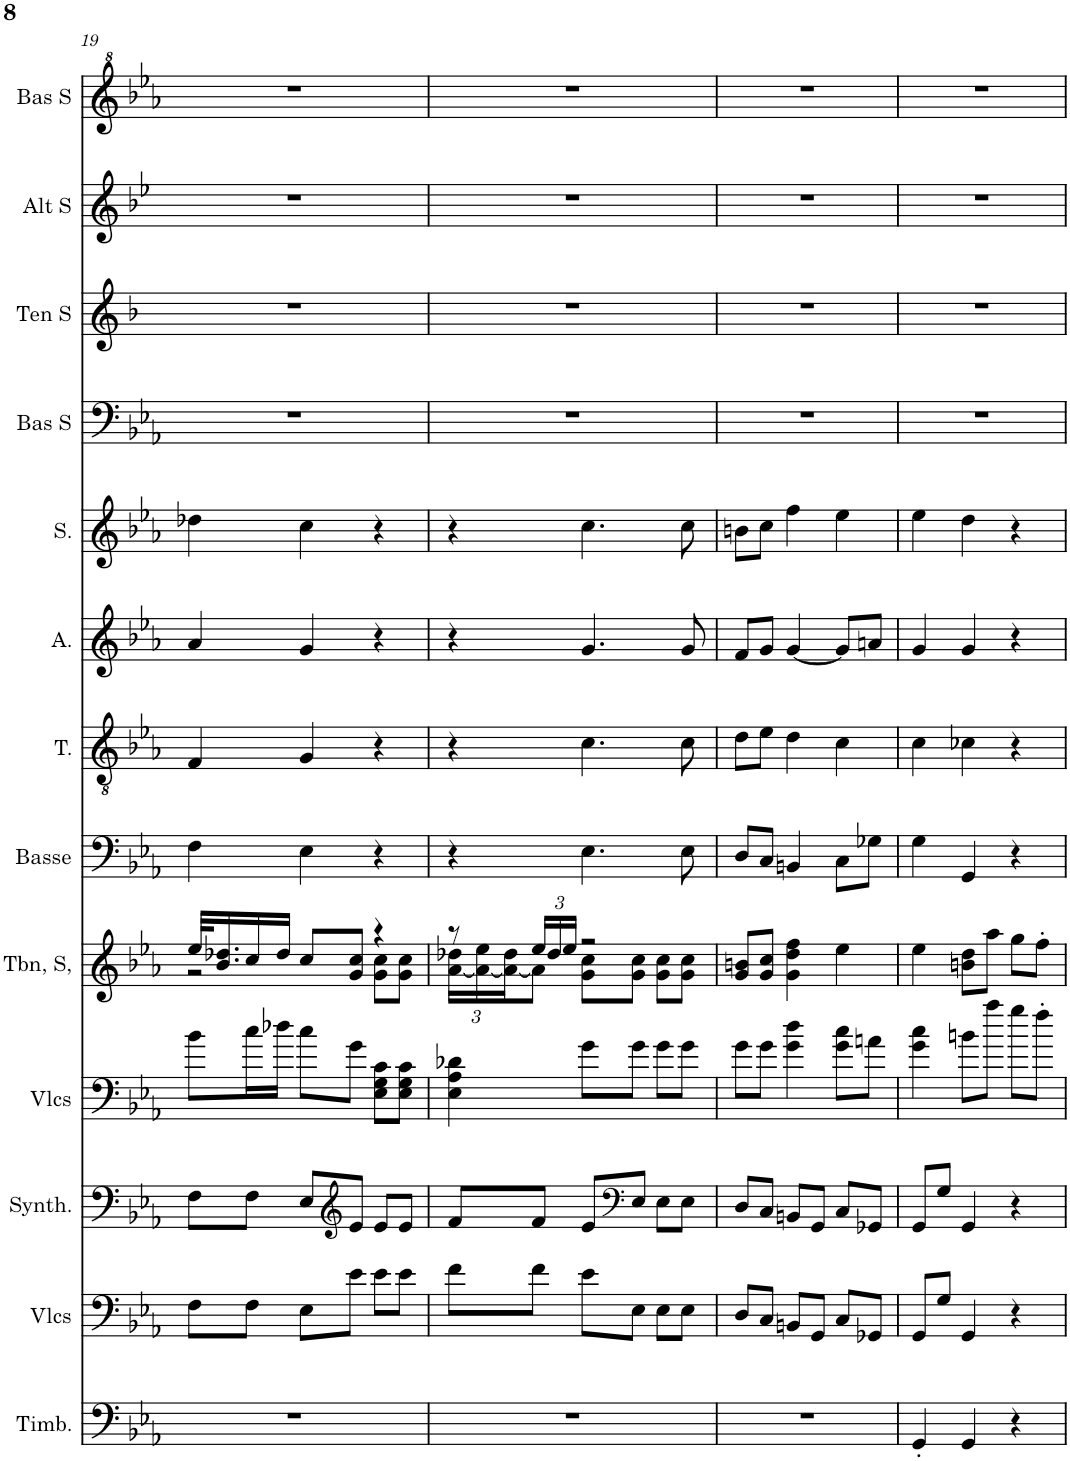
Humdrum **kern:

**kern	**kern	**kern	**kern	**kern	**kern	**kern	**kern	**kern	**kern	**kern	**kern	**kern
*part13	*part12	*part11	*part10	*part9	*part8	*part7	*part6	*part5	*part4	*part3	*part2	*part1
*staff13	*staff12	*staff11	*staff10	*staff9	*staff8	*staff7	*staff6	*staff5	*staff4	*staff3	*staff2	*staff1
*I"Timbales, Staff-1	*I"Violoncelles, D'Bass/Strings, etc	*I"Synthétiseur d'instruments à cordes, Synth strings, etc	*I"Violoncelles, Synth strings 2	*I"Trombone Soprano, 1st violins	*I"Basse	*I"Ténor	*I"Alto	*I"Soprano	*I"Basse Solo	*I"Tenor Solo	*I"Alto Solo	*I"Soprano Solo
*I'Timb.	*I'Vlcs	*I'Synth.	*I'Vlcs	*I'Tbn, S,	*I'Basse	*I'T.	*I'A.	*I'S.	*I'Bas S	*I'Ten S	*I'Alt S	*
!!LO:PB:g=z
*clefF4	*clefF4	*clefF4	*clefF4	*clefG2	*clefF4	*clefGv2	*clefG2	*clefG2	*clefF4	*clefG2	*clefG2	*clefG^2
*	*	*	*	*	*	*	*	*	*	*Trd8c14	*Trd4c7	*
*k[b-e-a-]	*k[b-e-a-]	*k[b-e-a-]	*k[b-e-a-]	*k[b-e-a-]	*k[b-e-a-]	*k[b-e-a-]	*k[b-e-a-]	*k[b-e-a-]	*k[b-e-a-]	*k[b-]	*k[b-e-]	*k[b-e-a-]
*M3/4	*M3/4	*M3/4	*M3/4	*M3/4	*M3/4	*M3/4	*M3/4	*M3/4	*M3/4	*M3/4	*M3/4	*M3/4
=19	=19	=19	=19	=19	=19	=19	=19	=19	=19	=19	=19	=19
*	*	*	*	*^	*	*	*	*	*	*	*	*
2.r	8F\L	8F\L	8b-\L	32ee-/KLL	2r	4F\	4F/	4a-/	4dd-X\	2.r	2.r	2.r	2.r
.	.	.	.	16.b-/ 16.dd-X/	.	.	.	.	.	.	.	.	.
.	8F\J	8F\J	16cc\L	16cc/	.	.	.	.	.	.	.	.	.
.	.	.	16dd-X\JJ	16dd-/JJ	.	.	.	.	.	.	.	.	.
.	8E-\L	8E-/L	8cc\L	8cc/L	.	4E-\	4G/	4g/	4cc\	.	.	.	.
*	*	*clefG2	*	*	*	*	*	*	*	*	*	*	*
.	8e-\J	8e-/J	8g\J	8g/ 8cc/J	.	.	.	.	.	.	.	.	.
.	8e-\L	8e-/L	8E-\ 8G\ 8c\L	4r	8g\ 8cc\L	4r	4r	4r	4r	.	.	.	.
.	8e-\J	8e-/J	8E-\ 8G\ 8c\J	.	8g\ 8cc\J	.	.	.	.	.	.	.	.
=20	=20	=20	=20	=20	=20	=20	=20	=20	=20	=20	=20	=20	=20
*	*	*	*	*	*Xbrackettup	*	*	*	*	*	*	*	*
2.r	8f\L	8f/L	4E-\ 4A-\ 4d-X\	8r	[24a-\ 24dd-X\LL	4r	4r	4r	4r	2.r	2.r	2.r	2.r
.	.	.	.	.	24a-\_ 24ee-\	.	.	.	.	.	.	.	.
.	.	.	.	.	24a-\_ 24dd-\J	.	.	.	.	.	.	.	.
.	8f\J	8f/J	.	24ee-/LL	8a-\J]	.	.	.	.	.	.	.	.
.	.	.	.	24dd-/	.	.	.	.	.	.	.	.	.
.	.	.	.	24ee-/JJ	.	.	.	.	.	.	.	.	.
.	8e-\L	8e-/L	8g\L	2r	8g\ 8cc\L	4.E-\	4.c\	4.g/	4.cc\	.	.	.	.
*	*	*clefF4	*	*	*	*	*	*	*	*	*	*	*
.	8E-\J	8E-/J	8g\J	.	8g\ 8cc\J	.	.	.	.	.	.	.	.
.	8E-\L	8E-\L	8g\L	.	8g\ 8cc\L	.	.	.	.	.	.	.	.
.	8E-\J	8E-\J	8g\J	.	8g\ 8cc\J	8E-\	8c\	8g/	8cc\	.	.	.	.
*	*	*	*	*v	*v	*	*	*	*	*	*	*	*
=21	=21	=21	=21	=21	=21	=21	=21	=21	=21	=21	=21	=21
2.r	8D/L	8D/L	8g\L	8g/ 8bn/L	8D/L	8d\L	8f/L	8bn\L	2.r	2.r	2.r	2.r
.	8C/J	8C/J	8g\J	8g/ 8cc/J	8C/J	8e-\J	8g/J	8cc\J	.	.	.	.
.	8BBn/L	8BBn/L	4g\ 4dd\	4g\ 4dd\ 4ff\	4BBn/	4d\	[4g/	4ff\	.	.	.	.
.	8GG/J	8GG/J	.	.	.	.	.	.	.	.	.	.
.	8C/L	8C/L	8g\ 8cc\L	4ee-\	8C\L	4c\	8g/L]	4ee-\	.	.	.	.
.	8GG-X/J	8GG-X/J	8an\J	.	8G-X\J	.	8an/J	.	.	.	.	.
=22	=22	=22	=22	=22	=22	=22	=22	=22	=22	=22	=22	=22
4GG'/	8GG/L	8GG/L	4g\ 4cc\	4ee-\	4G\	4c\	4g/	4ee-\	2.r	2.r	2.r	2.r
.	8G/J	8G/J	.	.	.	.	.	.	.	.	.	.
4GG/	4GG/	4GG/	8bn\L	8bn\ 8dd\L	4GG/	4c-X\	4g/	4dd\	.	.	.	.
.	.	.	8aa-\J	8aa-\J	.	.	.	.	.	.	.	.
4r	4r	4r	8gg\L	8gg\L	4r	4r	4r	4r	.	.	.	.
.	.	.	8ff'\J	8ff'\J	.	.	.	.	.	.	.	.
=	=	=	=	=	=	=	=	=	=	=	=	=
*-	*-	*-	*-	*-	*-	*-	*-	*-	*-	*-	*-	*-
